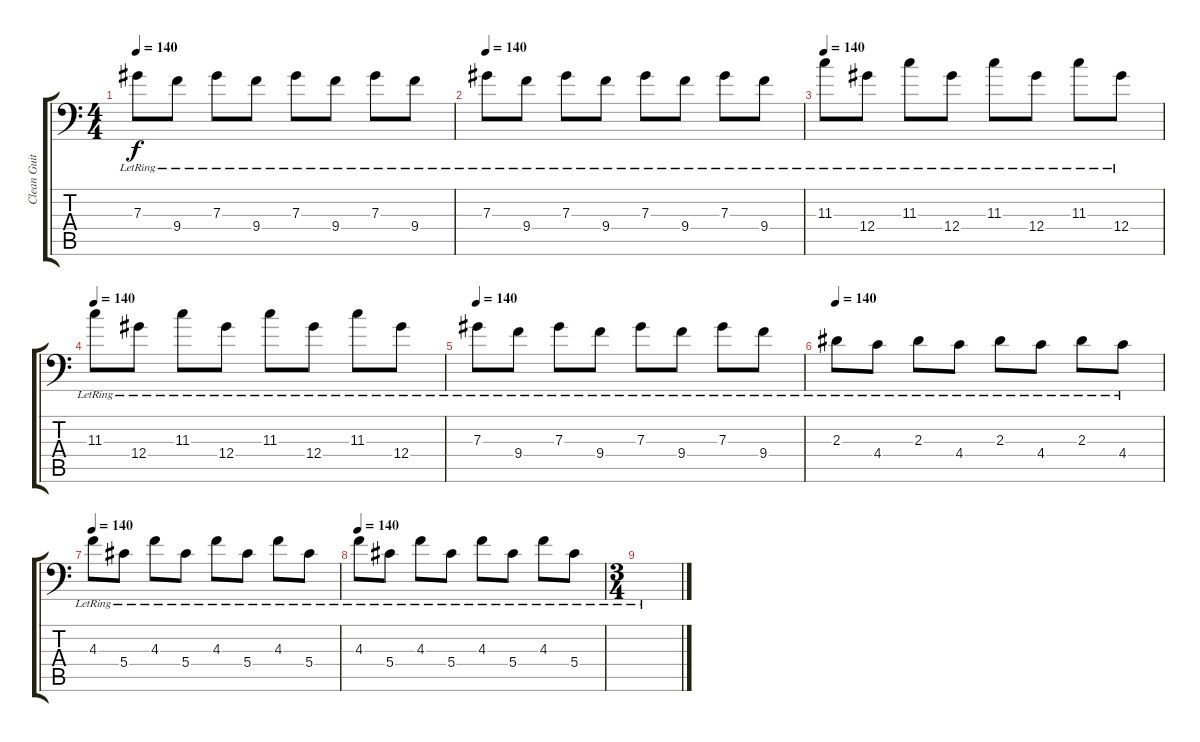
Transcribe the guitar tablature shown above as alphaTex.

\track ("Clean Guitar II" "Clean Guit") {instrument acousticguitarsteel}
\staff {score tabs}
\tuning (Bb3 F3 Db3 Ab2 Eb2 Bb1) {hide}
\ts (4 4)
\tempo 140
\clef f4
\ks c
7.3{lr}.8{dy f} 9.4{lr}.8 7.3{lr}.8 9.4{lr}.8 7.3{lr}.8 9.4{lr}.8 7.3{lr}.8 9.4{lr}.8 |
\tempo 140
7.3{lr}.8 9.4{lr}.8 7.3{lr}.8 9.4{lr}.8 7.3{lr}.8 9.4{lr}.8 7.3{lr}.8 9.4{lr}.8 |
\tempo 140
11.3{lr}.8 12.4{lr}.8 11.3{lr}.8 12.4{lr}.8 11.3{lr}.8 12.4{lr}.8 11.3{lr}.8 12.4{lr}.8 |
\tempo 140
11.3{lr}.8 12.4{lr}.8 11.3{lr}.8 12.4{lr}.8 11.3{lr}.8 12.4{lr}.8 11.3{lr}.8 12.4{lr}.8 |
\tempo 140
7.3{lr}.8 9.4{lr}.8 7.3{lr}.8 9.4{lr}.8 7.3{lr}.8 9.4{lr}.8 7.3{lr}.8 9.4{lr}.8 |
\tempo 140
2.3{lr}.8 4.4{lr}.8 2.3{lr}.8 4.4{lr}.8 2.3{lr}.8 4.4{lr}.8 2.3{lr}.8 4.4{lr}.8 |
\tempo 140
4.3{lr}.8 5.4{lr}.8 4.3{lr}.8 5.4{lr}.8 4.3{lr}.8 5.4{lr}.8 4.3{lr}.8 5.4{lr}.8 |
\tempo 140
4.3{lr}.8 5.4{lr}.8 4.3{lr}.8 5.4{lr}.8 4.3{lr}.8 5.4{lr}.8 4.3{lr}.8 5.4{lr}.8 |
\ts (3 4)
